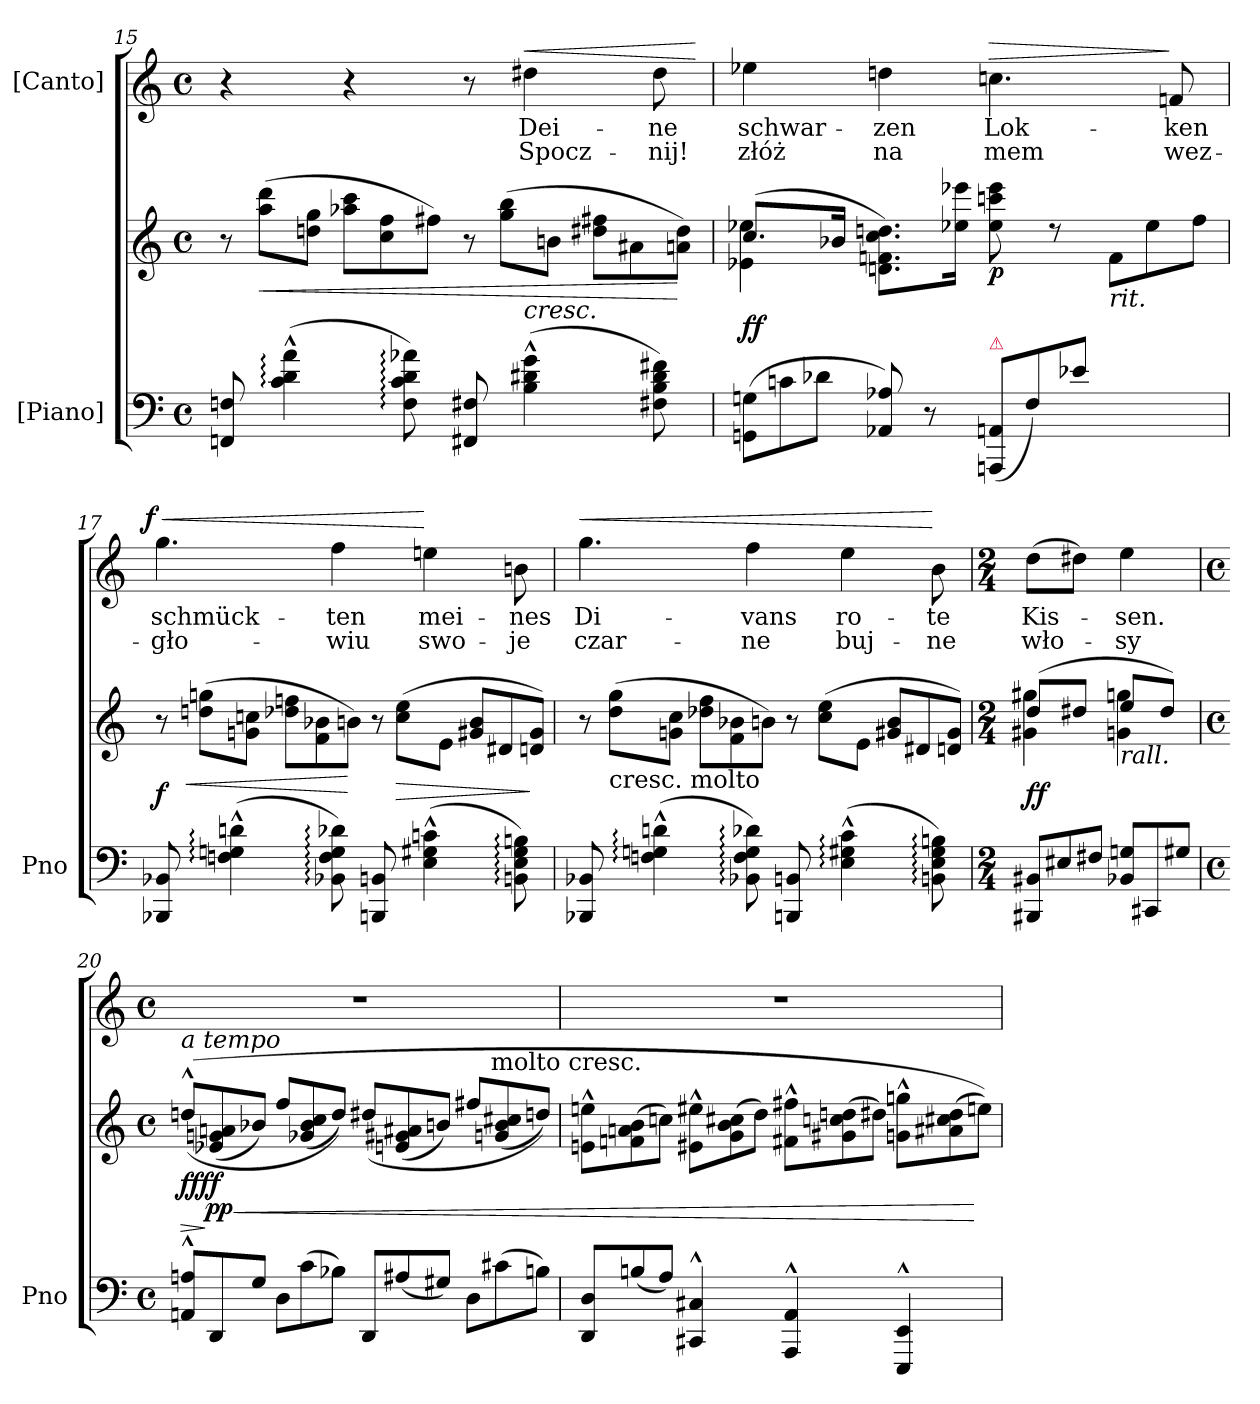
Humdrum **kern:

**kern	**kern	**dynam	**kern	**text	**text	**dynam
*part2	*part2	*part2	*part1	*part1	*part1	*part1
*staff3	*staff2	*staff2/3	*staff1	*staff1	*staff1	*staff1
*I"[Piano]	*	*	*I"[Canto]	*	*	*
*I'Pno	*	*	*	*	*	*
*clefF4	*clefG2	*	*clefG2	*	*	*
*k[]	*k[]	*	*k[]	*	*	*
*C:	*C:	*	*C:	*	*	*
*M4/4	*M4/4	*	*M4/4	*	*	*
*met(c)	*met(c)	*	*met(c)	*	*	*
*	*Xtuplet	*	*	*	*	*
=15	=15	=15	=15	=15	=15	=15
8FFn/ 8Fn/	12r	.	4r	.	.	.
.	(12aa\ 12ddd\L	<	.	.	.	.
(4c:^^\ 4d:^^\ 4a:^^\	.	.	.	.	.	.
.	12ddn\ 12gg\J	.	.	.	.	.
.	12aa-X\ 12ccc\L	.	4r	.	.	.
.	12cc\ 12ff\	.	.	.	.	.
8F:\ 8c:\ 8d:\ 8a-X:\)	.	.	.	.	.	.
.	12ff#X\J)	.	.	.	.	.
8FF#X/ 8F#X/	12r	.	8r	.	.	.
.	(12gg\ 12bb\L	.	.	.	.	.
!LO:TX:a:i:t=cresc.	!	!	!	!	!	!
!	!	!	!	!	!	!LO:HP:a
(4B^^\ 4d#X^^\ 4g^^\	.	.	4dd#X\	Dei-	Spocz-	<
.	12bn\J	.	.	.	.	.
.	12dd#X\ 12ff#X\L	.	.	.	.	.
.	12a#X\	.	.	.	.	.
8F#X\ 8B\ 8d#\ 8f#X\)	.	.	8dd#\	-ne	-nij!	.
.	12an\ 12dd#\J)	[	.	.	.	.
.	.	.	.	.	.	[
=16	=16	=16	=16	=16	=16	=16
*Xtuplet	*	*	*	*	*	*
*	*^	*	*	*	*	*
(12GGn\ 12Gn\L	(>8.cc/L	4e-X\ 4ee-X\	ff	4ee-X\	schwar-	złóż	.
12cn\	.	.	.	.	.	.	.
12d-X\J	.	.	.	.	.	.	.
.	16b-X/Jk	.	.	.	.	.	.
8AA-X/ 8A-X/)	8.dn\ 8.fn\ 8.cc\ 8.ddn\L)	4ryy	.	4ddn\	-zen	na	.
8r	.	.	.	.	.	.	.
.	16ee-X\ 16eee-X\Jk	.	.	.	.	.	.
!LO:TX:a:color=crimson:t=⚠	!	!	!	!	!	!	!
!	!	!	!	!	!	!	!LO:HP:a
(12AAAn/ 12AAn/L	8ee-\ 8cccn\ 8eee-\	6ryy	p	4.ccn\	Lok-	mem	>
12F/)	.	.	.	.	.	.	.
.	8r	.	.	.	.	.	.
12e-X\J	.	12e-Xyy	.	.	.	.	.
!	!LO:TX:b:i:t=rit.	!	!	!	!	!	!
4ryy	12f\L	4ryy	.	.	.	.	.
.	12ee-\	.	.	.	.	.	.
.	.	.	.	8fn/	-ken	wez-	]
.	12ff\J	.	.	.	.	.	.
*	*v	*v	*	*	*	*	*
=17	=17	=17	=17	=17	=17	=17
!	!	!	!	!	!	!LO:HP:a
!	!	!	!	!	!	!LO:DY:n=1:a:rj
8BBB-X/ 8BB-X/	12r	f	4.gg\	schmück-	-gło-	< f
.	(12ddn\ 12ggn\L	<	.	.	.	.
(4Fn:^^\ 4Gn:^^\ 4dn:^^\	.	.	.	.	.	.
.	12gn\ 12ccn\J	.	.	.	.	.
.	12dd-X\ 12ffn\L	.	.	.	.	.
.	12f\ 12b-X\	.	.	.	.	.
8BB-X:\ 8F:\ 8G:\ 8d-X:\)	.	.	4ff\	-ten	-wiu	.
.	12bn\J)	[	.	.	.	.
8BBBn/ 8BBn/	12r	.	.	.	.	.
.	(12cc\ 12ee\L	>	.	.	.	.
(4E^^\ 4G#X^^\ 4cn^^\	.	.	4eeni\	mei-	swo-	[
.	12e\J	.	.	.	.	.
.	12g#X/ 12b/L	.	.	.	.	.
.	12d#X/	.	.	.	.	.
8BBn:\ 8E:\ 8G#:\ 8Bn:\)	.	.	8bn\	-nes	-je	.
.	12dn/ 12g#/J)	]	.	.	.	.
=18	=18	=18	=18	=18	=18	=18
!	!	!	!	!	!	!LO:HP:a
8BBB-X/ 8BB-X/	12r	.	4.gg\	Di-	czar-	<
!	!LO:TX:c:t=cresc. molto	!	!	!	!	!
.	(12dd\ 12gg\L	.	.	.	.	.
(4Fn:^^\ 4Gn:^^\ 4dn:^^\	.	.	.	.	.	.
.	12gn\ 12cc\J	.	.	.	.	.
.	12dd-X\ 12ff\L	.	.	.	.	.
.	12f\ 12b-X\	.	.	.	.	.
8BB-X:\ 8F:\ 8G:\ 8d-X:\)	.	.	4ff\	-vans	-ne	.
.	12bn\J)	.	.	.	.	.
8BBBn/ 8BBn/	12r	.	.	.	.	.
.	(12cc\ 12ee\L	.	.	.	.	.
(4E:^^\ 4G#X:^^\ 4c:^^\	.	.	4ee\	ro-	buj-	.
.	12e\J	.	.	.	.	.
.	12g#X/ 12b/L	.	.	.	.	.
.	12d#X/	.	.	.	.	.
8BBn:\ 8E:\ 8G#:\ 8Bn:\)	.	.	8b\	-te	-ne	[
.	12dn/ 12g#/J)	.	.	.	.	.
=19	=19	=19	=19	=19	=19	=19
*M2/4	*M2/4	*	*M2/4	*	*	*
*	*^	*	*	*	*	*
12BBB#X/ 12BB#X/L	(8dd/L	4g#X\ 4gg#X\	ff	(8dd\L	Kis-	wło-	.
12E#X/	.	.	.	.	.	.	.
.	8dd#X/J	.	.	8dd#X\J)	.	.	.
12F#X/J	.	.	.	.	.	.	.
!	!LO:TX:b:i:t=rall.	!	!	!	!	!	!
12BB-X/ 12Gn/L	8ee/L	4gn\ 4ggn\	.	4ee\	-sen.	-sy	.
12CC#X/	.	.	.	.	.	.	.
.	8dd#/J)	.	.	.	.	.	.
12G#X/J	.	.	.	.	.	.	.
*	*v	*v	*	*	*	*	*
=20	=20	=20	=20	=20	=20	=20
*M4/4	*M4/4	*	*M4/4	*	*	*
*met(c)	*met(c)	*	*met(c)	*	*	*
!	!LO:TX:a:i:t=a tempo	!	!	!	!	!
!	!	!LO:DY:n=1:b	!	!	!	!
12AAn^^/ 12An^^/L	(>(12ddn^^/L	> ff ff	1r	.	.	.
!	!	!LO:DY:n=3:b	!	!	!	!
12DD/	(12e-X/ 12gn/ 12an/	] p p	.	.	.	.
12G/J	12b-X/J)	<	.	.	.	.
12D\L	12ff/L	.	.	.	.	.
(12c\	(12g-X/ 12b-/ 12cc/	.	.	.	.	.
12B-X\J)	12dd/J))	.	.	.	.	.
12DD/L	(>12dd#X/L	.	.	.	.	.
(12A#X/	(12en/ 12g#X/ 12a#X/	.	.	.	.	.
12G#X/J)	12bn/J)	.	.	.	.	.
12D\L	12ff#X/L	.	.	.	.	.
!	!LO:TX:a:t=molto cresc.	!	!	!	!	!
(12c#X\	(12gn/ 12b/ 12cc#X/	.	.	.	.	.
12Bn\J)	12ddn/J))	.	.	.	.	.
=21	=21	=21	=21	=21	=21	=21
12DD/ 12D/L	12en^^\ 12een^^\L	.	1r	.	.	.
(12Bn/	(12fn\ 12an\ 12b\	.	.	.	.	.
12A/J)	12ccn\J)	.	.	.	.	.
4CC#X^^>/ 4C#X^^>/	12e#X^^\ 12ee#X^^\L	.	.	.	.	.
.	(12g\ 12b\ 12cc#X\	.	.	.	.	.
.	12dd\J)	.	.	.	.	.
4AAA^^>/ 4AA^^>/	12f#X^^\ 12ff#X^^\L	.	.	.	.	.
.	(12g#X\ 12ccn\ 12ddn\	.	.	.	.	.
.	12dd#X\J)	.	.	.	.	.
4EEE^^>/ 4EE^^>/	12gn^^\ 12ggn^^\L	.	.	.	.	.
.	(12a#X\ 12cc#X\ 12dd#\	.	.	.	.	.
.	12een\J))	[	.	.	.	.
=	=	=	=	=	=	=
*-	*-	*-	*-	*-	*-	*-
